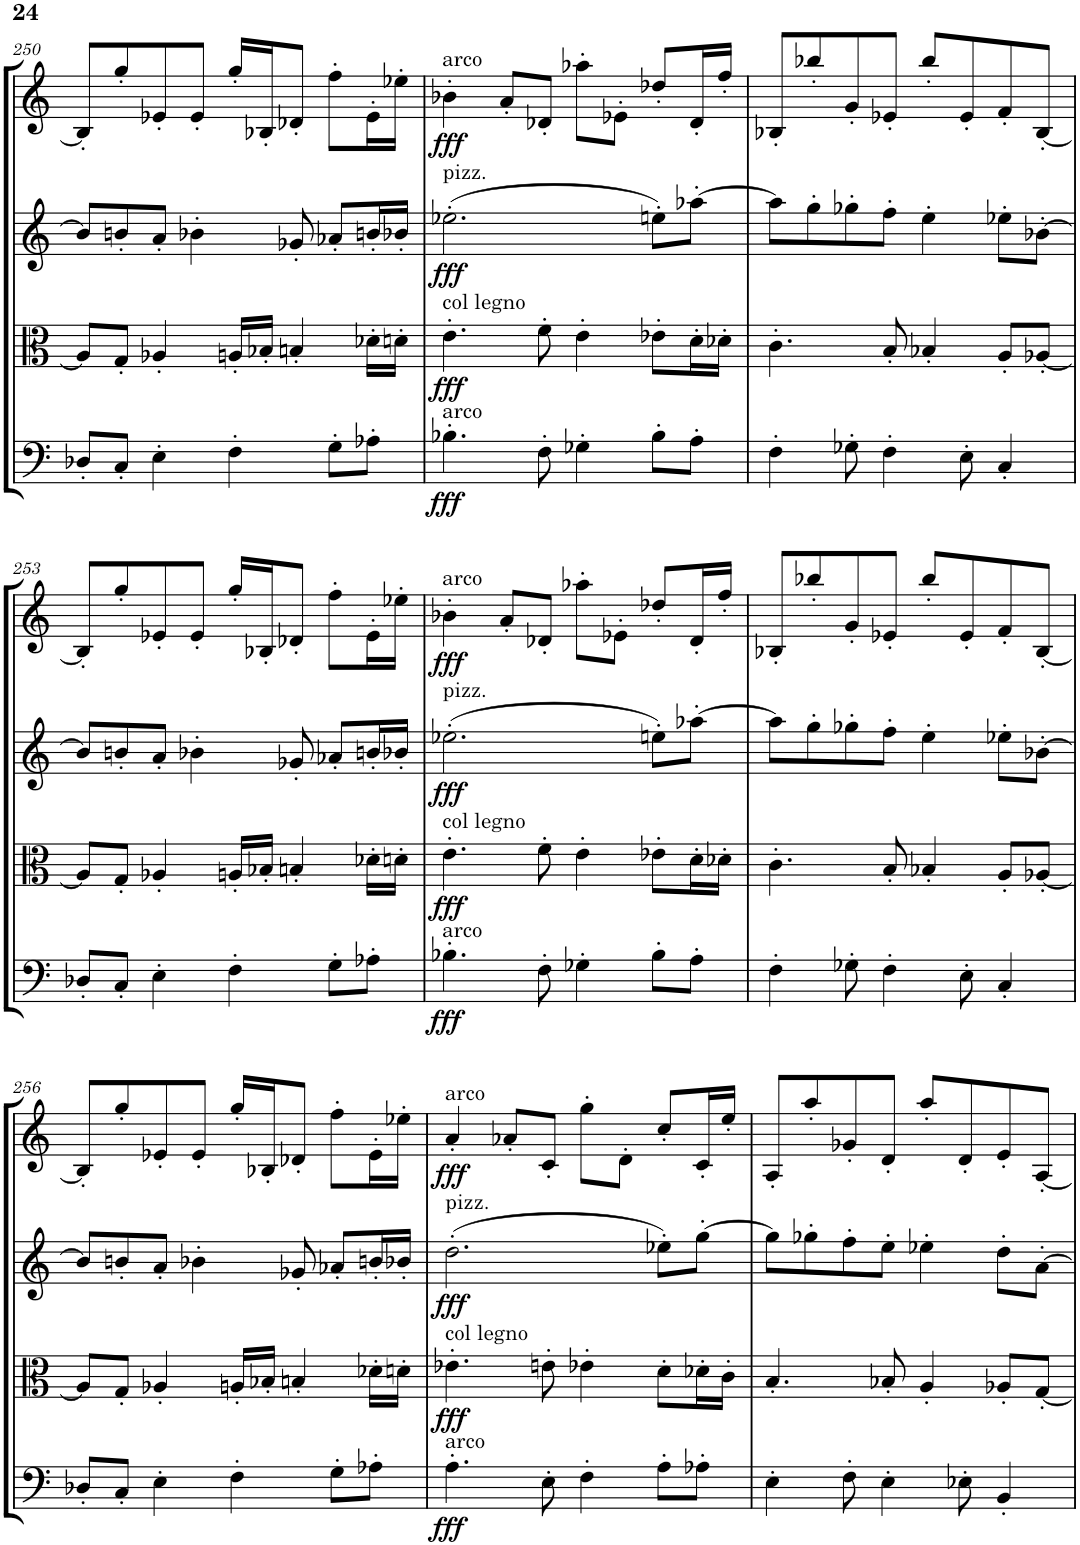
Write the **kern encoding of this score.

**kern	**dynam	**kern	**dynam	**kern	**dynam	**kern	**dynam
*part4	*part4	*part3	*part3	*part2	*part2	*part1	*part1
*staff4	*staff4	*staff3	*staff3	*staff2	*staff2	*staff1	*staff1
*I"Violoncello	*	*I"Viola	*	*I"Violin II	*	*I"Violin I	*
*I'Vc	*	*I'Vla	*	*I'Vln	*	*I'Vln	*
!!LO:PB:g=z
*clefF4	*	*clefC3	*	*clefG2	*	*clefG2	*
*k[]	*	*k[]	*	*k[]	*	*k[]	*
*M4/4	*	*M4/4	*	*M4/4	*	*M4/4	*
=250	=250	=250	=250	=250	=250	=250	=250
8D-X'/L	.	8A-/L]	.	8b-/L]	.	8B-'/L]	.
8C'/J	.	8G'/J	.	8bn'/	.	8gg'/	.
4E'\	.	4A-X'/	.	8a'/J	.	8e-X'/	.
.	.	.	.	4b-X'\	.	8e-'/J	.
4F'\	.	16An'/LL	.	.	.	16gg'/LL	.
.	.	16B-X'/JJ	.	.	.	16B-X'/J	.
.	.	4Bn'/	.	8g-X'/	.	8d-X'/J	.
8G'\L	.	.	.	8a-X'/L	.	8ff'\L	.
8A-X'\J	.	16d-X'\LL	.	16bn'/L	.	16e-'\L	.
.	.	16dn'\JJ	.	16b-X'/JJ	.	16ee-X'\JJ	.
=251	=251	=251	=251	=251	=251	=251	=251
!	!	!	!	!	!	!LO:TX:a:t=arco	!
!	!	!	!	!LO:TX:a:t=pizz.	!	!	!
!	!	!LO:TX:a:t=col legno	!	!	!	!	!
!LO:TX:a:t=arco	!	!	!	!	!	!	!
!	!LO:DY:b	!	!LO:DY:b	!	!LO:DY:b	!	!LO:DY:b
4.B-X'\	fff	4.e'\	fff	(2.ee-X'\	fff	4b-X'\	fff
.	.	.	.	.	.	8a'/L	.
8F'\	.	8f'\	.	.	.	8d-X'/J	.
4G-X'\	.	4e'\	.	.	.	8aa-X'\L	.
.	.	.	.	.	.	8e-X'\J	.
8B-'\L	.	8e-X'\L	.	8een'\L)	.	8dd-X'/L	.
8A'\J	.	16d'\L	.	[8aa-X'\J	.	16d-'/L	.
.	.	16d-X'\JJ	.	.	.	16ff'/JJ	.
=252	=252	=252	=252	=252	=252	=252	=252
4F'\	.	4.c'\	.	8aa-\L]	.	8B-X'/L	.
.	.	.	.	8gg'\	.	8bb-X'/	.
8G-X'\	.	.	.	8gg-X'\	.	8g'/	.
4F'\	.	8B'/	.	8ff'\J	.	8e-X'/J	.
.	.	4B-X'/	.	4ee'\	.	8bb-'/L	.
8E'\	.	.	.	.	.	8e-'/	.
4C'/	.	8A'/L	.	8ee-X'\L	.	8f'/	.
.	.	[8A-X'/J	.	[8b-X'\J	.	[8B-'/J	.
!!LO:LB:g=z
=253	=253	=253	=253	=253	=253	=253	=253
8D-X'/L	.	8A-/L]	.	8b-/L]	.	8B-'/L]	.
8C'/J	.	8G'/J	.	8bn'/	.	8gg'/	.
4E'\	.	4A-X'/	.	8a'/J	.	8e-X'/	.
.	.	.	.	4b-X'\	.	8e-'/J	.
4F'\	.	16An'/LL	.	.	.	16gg'/LL	.
.	.	16B-X'/JJ	.	.	.	16B-X'/J	.
.	.	4Bn'/	.	8g-X'/	.	8d-X'/J	.
8G'\L	.	.	.	8a-X'/L	.	8ff'\L	.
8A-X'\J	.	16d-X'\LL	.	16bn'/L	.	16e-'\L	.
.	.	16dn'\JJ	.	16b-X'/JJ	.	16ee-X'\JJ	.
=254	=254	=254	=254	=254	=254	=254	=254
!	!	!	!	!	!	!LO:TX:a:t=arco	!
!	!	!	!	!LO:TX:a:t=pizz.	!	!	!
!	!	!LO:TX:a:t=col legno	!	!	!	!	!
!LO:TX:a:t=arco	!	!	!	!	!	!	!
!	!LO:DY:b	!	!LO:DY:b	!	!LO:DY:b	!	!LO:DY:b
4.B-X'\	fff	4.e'\	fff	(2.ee-X'\	fff	4b-X'\	fff
.	.	.	.	.	.	8a'/L	.
8F'\	.	8f'\	.	.	.	8d-X'/J	.
4G-X'\	.	4e'\	.	.	.	8aa-X'\L	.
.	.	.	.	.	.	8e-X'\J	.
8B-'\L	.	8e-X'\L	.	8een'\L)	.	8dd-X'/L	.
8A'\J	.	16d'\L	.	[8aa-X'\J	.	16d-'/L	.
.	.	16d-X'\JJ	.	.	.	16ff'/JJ	.
=255	=255	=255	=255	=255	=255	=255	=255
4F'\	.	4.c'\	.	8aa-\L]	.	8B-X'/L	.
.	.	.	.	8gg'\	.	8bb-X'/	.
8G-X'\	.	.	.	8gg-X'\	.	8g'/	.
4F'\	.	8B'/	.	8ff'\J	.	8e-X'/J	.
.	.	4B-X'/	.	4ee'\	.	8bb-'/L	.
8E'\	.	.	.	.	.	8e-'/	.
4C'/	.	8A'/L	.	8ee-X'\L	.	8f'/	.
.	.	[8A-X'/J	.	[8b-X'\J	.	[8B-'/J	.
!!LO:LB:g=z
=256	=256	=256	=256	=256	=256	=256	=256
8D-X'/L	.	8A-/L]	.	8b-/L]	.	8B-'/L]	.
8C'/J	.	8G'/J	.	8bn'/	.	8gg'/	.
4E'\	.	4A-X'/	.	8a'/J	.	8e-X'/	.
.	.	.	.	4b-X'\	.	8e-'/J	.
4F'\	.	16An'/LL	.	.	.	16gg'/LL	.
.	.	16B-X'/JJ	.	.	.	16B-X'/J	.
.	.	4Bn'/	.	8g-X'/	.	8d-X'/J	.
8G'\L	.	.	.	8a-X'/L	.	8ff'\L	.
8A-X'\J	.	16d-X'\LL	.	16bn'/L	.	16e-'\L	.
.	.	16dn'\JJ	.	16b-X'/JJ	.	16ee-X'\JJ	.
=257	=257	=257	=257	=257	=257	=257	=257
!	!	!	!	!	!	!LO:TX:a:t=arco	!
!	!	!	!	!LO:TX:a:t=pizz.	!	!	!
!	!	!LO:TX:a:t=col legno	!	!	!	!	!
!LO:TX:a:t=arco	!	!	!	!	!	!	!
!	!LO:DY:b	!	!LO:DY:b	!	!LO:DY:b	!	!LO:DY:b
4.A'\	fff	4.e-X'\	fff	(2.dd'\	fff	4a'/	fff
.	.	.	.	.	.	8a-X'/L	.
8E'\	.	8en'\	.	.	.	8c'/J	.
4F'\	.	4e-X'\	.	.	.	8gg'\L	.
.	.	.	.	.	.	8d'\J	.
8A'\L	.	8d'\L	.	8ee-X'\L)	.	8cc'/L	.
8A-X'\J	.	16d-X'\L	.	[8gg'\J	.	16c'/L	.
.	.	16c'\JJ	.	.	.	16ee'/JJ	.
=258	=258	=258	=258	=258	=258	=258	=258
4E'\	.	4.B'/	.	8gg\L]	.	8A'/L	.
.	.	.	.	8gg-X'\	.	8aa'/	.
8F'\	.	.	.	8ff'\	.	8g-X'/	.
4E'\	.	8B-X'/	.	8ee'\J	.	8d'/J	.
.	.	4A'/	.	4ee-X'\	.	8aa'/L	.
8E-X'\	.	.	.	.	.	8d'/	.
4BB'/	.	8A-X'/L	.	8dd'\L	.	8e'/	.
.	.	[8G'/J	.	[8a'\J	.	[8A'/J	.
=	=	=	=	=	=	=	=
*-	*-	*-	*-	*-	*-	*-	*-
